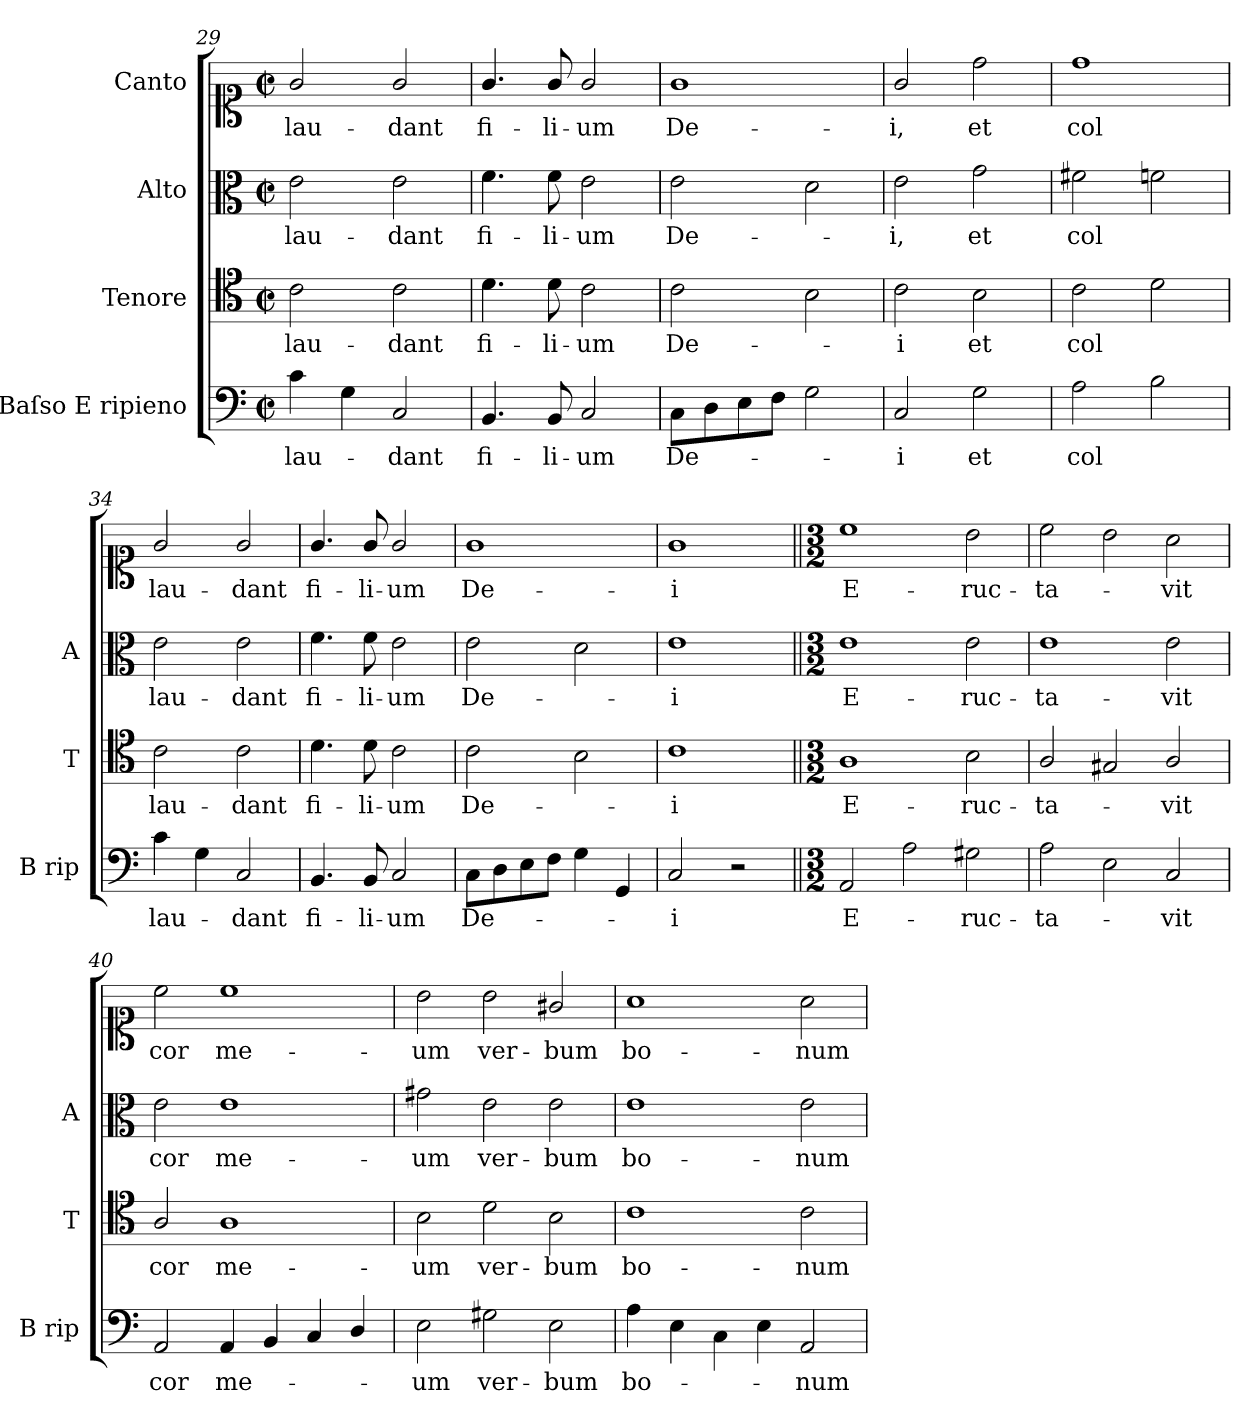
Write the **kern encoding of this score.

**kern	**text	**kern	**text	**kern	**text	**kern	**text
*part4	*part4	*part3	*part3	*part2	*part2	*part1	*part1
*staff4	*staff4	*staff3	*staff3	*staff2	*staff2	*staff1	*staff1
*I"Baſso E ripieno	*	*I"Tenore	*	*I"Alto	*	*I"Canto	*
*I'B rip	*	*I'T	*	*I'A	*	*	*
*clefF4	*	*clefC4	*	*clefC3	*	*clefC1	*
*k[]	*	*k[]	*	*k[]	*	*k[]	*
*M2/2	*	*M2/2	*	*M2/2	*	*M2/2	*
*met(c|)	*	*met(c|)	*	*met(c|)	*	*met(c|)	*
=29	=29	=29	=29	=29	=29	=29	=29
4c\	lau-	2c\	lau-	2e\	lau-	2g/	lau-
4G\	.	.	.	.	.	.	.
2C/	-dant	2c\	-dant	2e\	-dant	2g/	-dant
=30	=30	=30	=30	=30	=30	=30	=30
4.BB/	fi-	4.d\	fi-	4.f\	fi-	4.g/	fi-
8BB/	-li-	8d\	-li-	8f\	-li-	8g/	-li-
2C/	-um	2c\	-um	2e\	-um	2g/	-um
=31	=31	=31	=31	=31	=31	=31	=31
8C\L	De-	2c\	De-	2e\	De-	1g\	De-
8D\	.	.	.	.	.	.	.
8E\	.	.	.	.	.	.	.
8F\J	.	.	.	.	.	.	.
2G\	.	2B\	.	2d\	.	.	.
=32	=32	=32	=32	=32	=32	=32	=32
2C/	-i	2c\	-i	2e\	-i,	2g/	-i,
2G\	et	2B\	et	2g\	et	2dd\	et
=33	=33	=33	=33	=33	=33	=33	=33
2A\	col	2c\	col	2f#X\	col	1dd\	col
2B\	.	2d\	.	2fn\	.	.	.
=34	=34	=34	=34	=34	=34	=34	=34
4c\	lau-	2c\	lau-	2e\	lau-	2g/	lau-
4G\	.	.	.	.	.	.	.
2C/	-dant	2c\	-dant	2e\	-dant	2g/	-dant
=35	=35	=35	=35	=35	=35	=35	=35
4.BB/	fi-	4.d\	fi-	4.f\	fi-	4.g/	fi-
8BB/	-li-	8d\	-li-	8f\	-li-	8g/	-li-
2C/	-um	2c\	-um	2e\	-um	2g/	-um
=36	=36	=36	=36	=36	=36	=36	=36
8C\L	De-	2c\	De-	2e\	De-	1g\	De-
8D\	.	.	.	.	.	.	.
8E\	.	.	.	.	.	.	.
8F\J	.	.	.	.	.	.	.
4G\	.	2B\	.	2d\	.	.	.
4GG/	.	.	.	.	.	.	.
=37	=37	=37	=37	=37	=37	=37	=37
2C/	-i	1c\	-i	1e\	-i	1g\	-i
2r	.	.	.	.	.	.	.
=38||	=38||	=38||	=38||	=38||	=38||	=38||	=38||
*M3/2	*	*M3/2	*	*M3/2	*	*M3/2	*
2AA/	E-	1A\	E-	1e\	E-	1cc\	E-
2A\	.	.	.	.	.	.	.
2G#X\	-ruc-	2B\	-ruc-	2e\	-ruc-	2b\	-ruc-
=39	=39	=39	=39	=39	=39	=39	=39
2A\	-ta-	2A/	-ta-	1e\	-ta-	2cc\	-ta-
2E\	.	2G#X/	.	.	.	2b\	.
2C/	-vit	2A/	-vit	2e\	-vit	2a\	-vit
=40	=40	=40	=40	=40	=40	=40	=40
2AA/	cor	2A/	cor	2e\	cor	2cc\	cor
4AA/	me-	1A\	me-	1e\	me-	1cc\	me-
4BB/	.	.	.	.	.	.	.
4C/	.	.	.	.	.	.	.
4D/	.	.	.	.	.	.	.
=41	=41	=41	=41	=41	=41	=41	=41
2E\	um	2B\	um	2g#X\	um	2b\	um
2G#X\	ver-	2d\	ver-	2e\	ver-	2b\	ver-
2E\	-bum	2B\	-bum	2e\	-bum	2g#X/	-bum
=42	=42	=42	=42	=42	=42	=42	=42
4A\	bo-	1c\	bo-	1e\	bo-	1a\	bo-
4E\	.	.	.	.	.	.	.
4C\	.	.	.	.	.	.	.
4E\	.	.	.	.	.	.	.
2AA/	-num	2c\	-num	2e\	-num	2a\	-num
=	=	=	=	=	=	=	=
*-	*-	*-	*-	*-	*-	*-	*-
